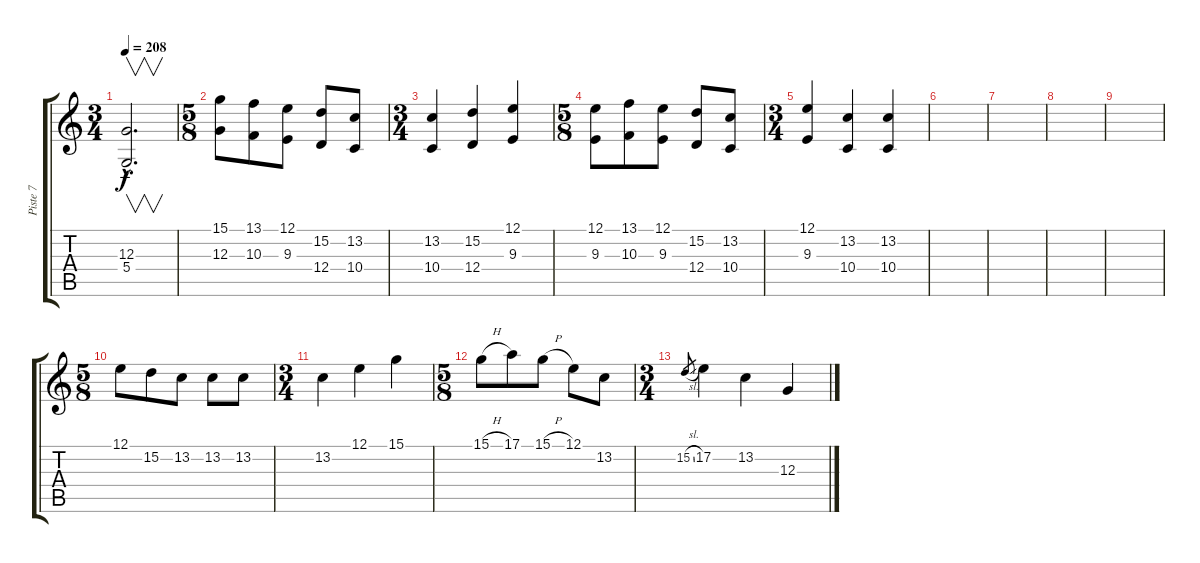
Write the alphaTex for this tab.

\track ("Piste 7" "Piste 7") {instrument trombone}
\staff {score tabs}
\tuning (E4 B3 G3 D3 A2 E2) {hide}
\ts (3 4)
\tempo 208
\clef g2
\ks c
(12.3{hac} 5.4{hac}).2{v d dy f} |
\ts (5 8)
(15.1 12.3).8 (13.1 10.3).8 (12.1 9.3).8 (15.2 12.4).8 (13.2 10.4).8 |
\ts (3 4)
(13.2 10.4).4 (15.2 12.4).4 (12.1 9.3).4 |
\ts (5 8)
(12.1 9.3).8 (13.1 10.3).8 (12.1 9.3).8 (15.2 12.4).8 (13.2 10.4).8 |
\ts (3 4)
(12.1 9.3).4 (13.2 10.4).4 (13.2 10.4).4 |
|
|
|
|
\ts (5 8)
12.1.8 15.2.8 13.2.8 13.2.8 13.2.8 |
\ts (3 4)
13.2.4 12.1.4 15.1.4 |
\ts (5 8)
15.1{h}.8 17.1.8 15.1{h}.8 12.1.8 13.2.8 |
\ts (3 4)
15.2{sl}.8{gr} 17.2.4 13.2.4 12.3.4
